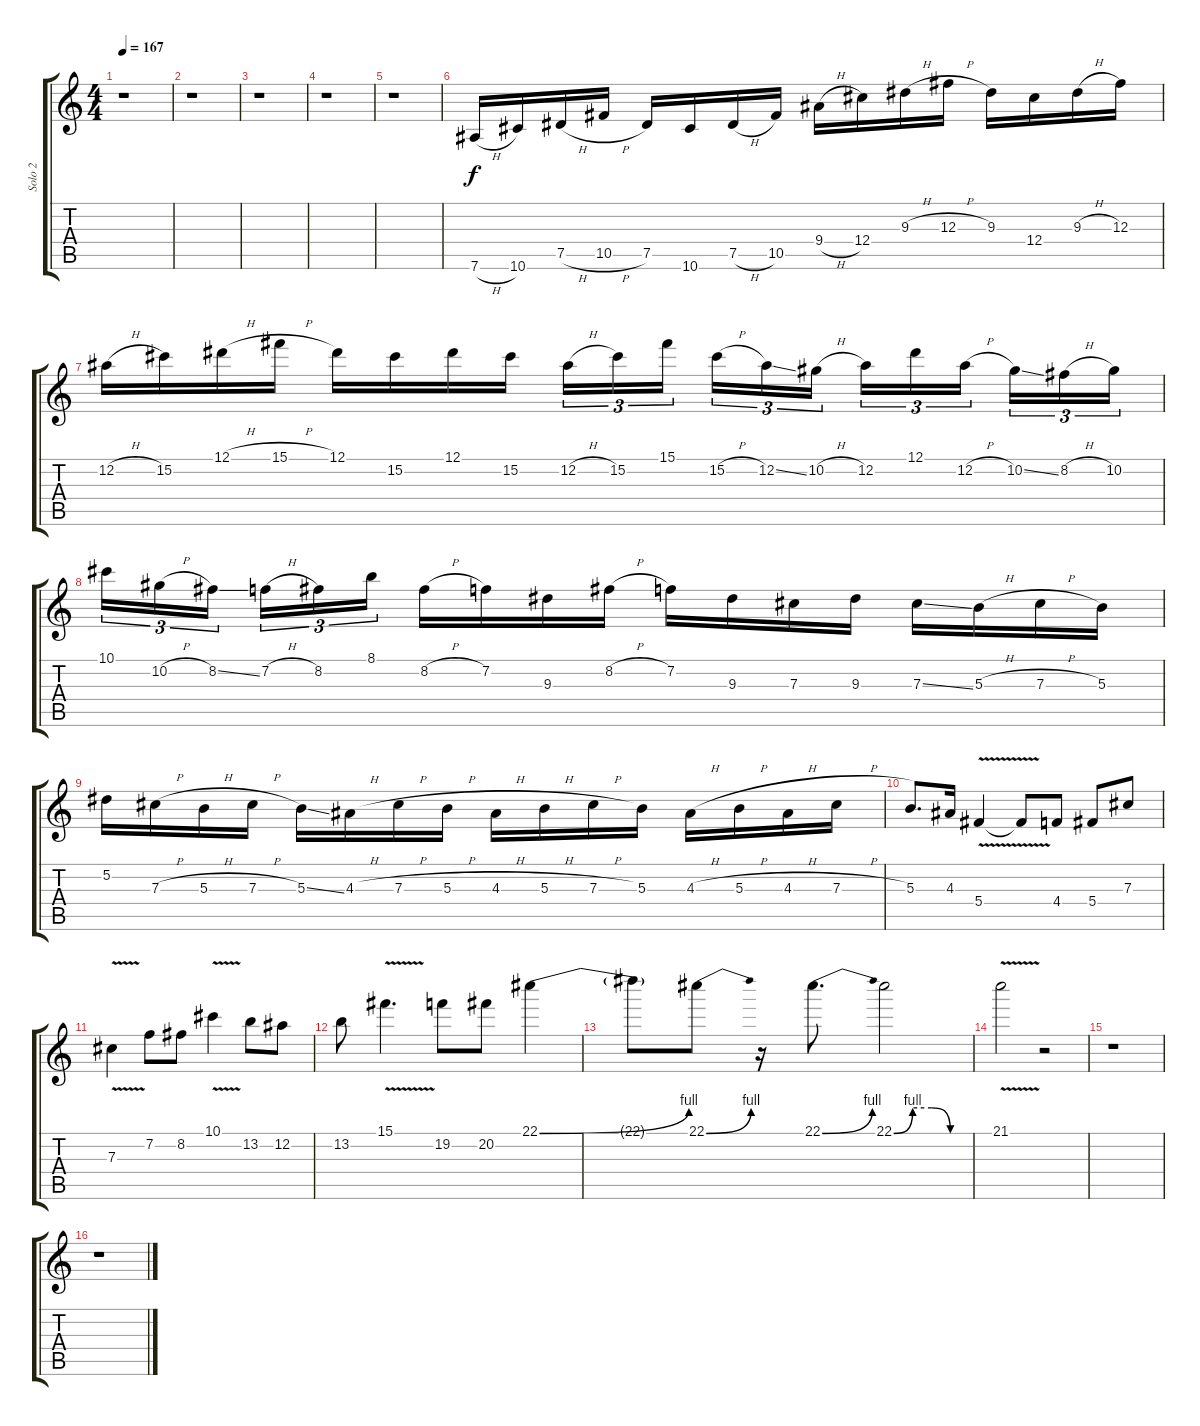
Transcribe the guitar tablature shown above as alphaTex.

\track ("Solo 2" "Solo 2") {instrument distortionguitar}
\staff {score tabs}
\tuning (Eb4 Bb3 Gb3 Db3 Ab2 Eb2) {hide}
\ts (4 4)
\tempo 167
\clef g2
\ks c
r.1{dy f} |
r.1 |
r.1 |
r.1 |
r.1 |
7.6{h}.16 10.6.16 7.5{h}.16 10.5{h}.16 7.5.16 10.6.16 7.5{h}.16 10.5.16 9.4{h}.16 12.4.16 9.3{h}.16 12.3{h}.16 9.3.16 12.4.16 9.3{h}.16 12.3.16 |
12.2{h}.16 15.2.16 12.1{h}.16 15.1{h}.16 12.1.16 15.2.16 12.1.16 15.2.16 12.2{h}.16{tu (3 2)} 15.2.16{tu (3 2)} 15.1.16{tu (3 2)} 15.2{h}.16{tu (3 2)} 12.2{ss}.16{tu (3 2)} 10.2{h}.16{tu (3 2)} 12.2.16{tu (3 2)} 12.1.16{tu (3 2)} 12.2{h}.16{tu (3 2)} 10.2{ss}.16{tu (3 2)} 8.2{h}.16{tu (3 2)} 10.2.16{tu (3 2)} |
10.1.16{tu (3 2)} 10.2{h}.16{tu (3 2)} 8.2{ss}.16{tu (3 2)} 7.2{h}.16{tu (3 2)} 8.2.16{tu (3 2)} 8.1.16{tu (3 2)} 8.2{h}.16 7.2.16 9.3.16 8.2{h}.16 7.2.16 9.3.16 7.3.16 9.3.16 7.3{ss}.16 5.3{h}.16 7.3{h}.16 5.3.16 |
5.2.16 7.3{h}.16 5.3{h}.16 7.3{h}.16 5.3{ss}.16 4.3{h}.16 7.3{h}.16 5.3{h}.16 4.3{h}.16 5.3{h}.16 7.3{h}.16 5.3.16 4.3{h}.16 5.3{h}.16 4.3{h}.16 7.3{h}.16 |
5.3.8{d} 4.3.16 5.4{v}.4 5.4{t}.8 4.4.8 5.4.8 7.3.8 |
7.3{v}.4 7.2.8 8.2.8 10.1{v}.4 13.2.8 12.2.8 |
13.2.8 15.1{v}.4{d} 19.2.8 20.2.8 22.1{be (bend 0 0 60 4)}.4 |
22.1{t}.8 22.1{be (bend 0 0 60 4)}.8 r.16 22.1{be (bend 0 0 60 4)}.8{d} 22.1{be (custom 0 0 15 4 30 4 45 0 60 0)}.2 |
21.1{v}.2 r.2 |
r.1 |
r.1
